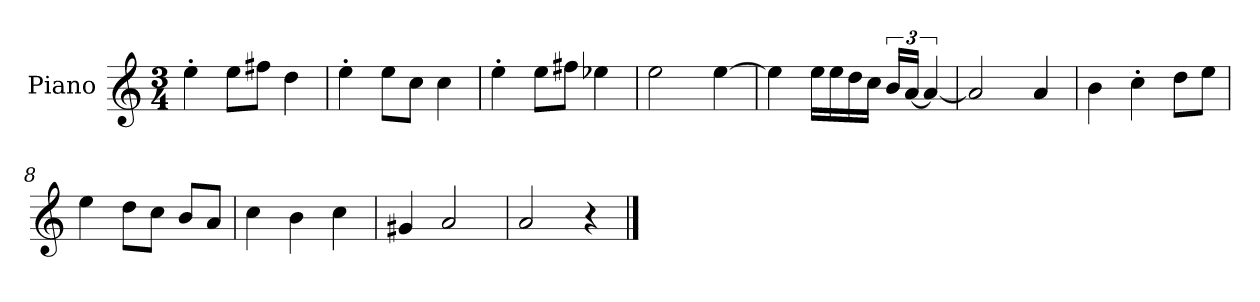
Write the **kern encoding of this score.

**kern
*part1
*staff1
*I"Piano
*I'P-no
*clefG2
*k[]
*M3/4
*MM176
=1
4ee'\
8ee\L
8ff#X\J
4dd\
=2
4ee'\
8ee\L
8cc\J
4cc\
=3
4ee'\
8ee\L
8ff#X\J
4ee-X\
=4
2ee\
[4ee\
=5
4ee\]
16ee\LL
16ee\
16dd\
16cc\JJ
24b/LL
[24a/JJ
6a/_
=6
2a/]
4a/
=7
4b\
4cc'\
8dd\L
8ee\J
=8
4ee\
8dd\L
8cc\J
8b/L
8a/J
!!LO:LB:g=z
=9
4cc\
4b\
4cc\
=10
4g#X/
2a/
=11
2a/
4r
==
*-
